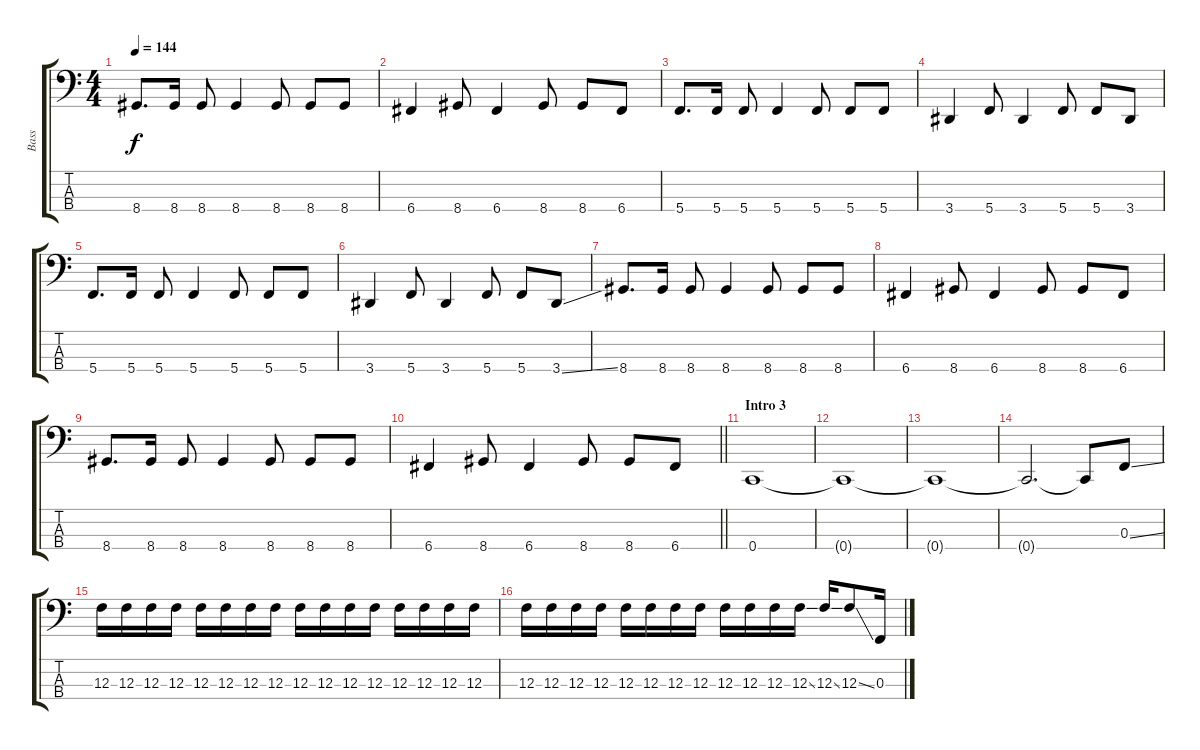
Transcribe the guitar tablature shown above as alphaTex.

\track ("Bass" "Bass") {instrument electricbassfinger}
\staff {score tabs}
\tuning (Eb2 Bb1 F1 C1) {hide}
\ts (4 4)
\tempo 144
\clef f4
\ks c
8.4.8{d dy f} 8.4.16 8.4.8 8.4.4 8.4.8 8.4.8 8.4.8 |
6.4.4 8.4.8 6.4.4 8.4.8 8.4.8 6.4.8 |
5.4.8{d} 5.4.16 5.4.8 5.4.4 5.4.8 5.4.8 5.4.8 |
3.4.4 5.4.8 3.4.4 5.4.8 5.4.8 3.4.8 |
5.4.8{d} 5.4.16 5.4.8 5.4.4 5.4.8 5.4.8 5.4.8 |
3.4.4 5.4.8 3.4.4 5.4.8 5.4.8 3.4{ss}.8 |
8.4.8{d} 8.4.16 8.4.8 8.4.4 8.4.8 8.4.8 8.4.8 |
6.4.4 8.4.8 6.4.4 8.4.8 8.4.8 6.4.8 |
8.4.8{d} 8.4.16 8.4.8 8.4.4 8.4.8 8.4.8 8.4.8 |
\barLineRight lightlight
6.4.4 8.4.8 6.4.4 8.4.8 8.4.8 6.4.8 |
\section ("" "Intro 3")
0.4.1 |
0.4{t}.1 |
0.4{t}.1 |
0.4{t}.2{d} 0.4{t}.8 0.3{ss}.8 |
12.3.16 12.3.16 12.3.16 12.3.16 12.3.16 12.3.16 12.3.16 12.3.16 12.3.16 12.3.16 12.3.16 12.3.16 12.3.16 12.3.16 12.3.16 12.3.16 |
12.3.16 12.3.16 12.3.16 12.3.16 12.3.16 12.3.16 12.3.16 12.3.16 12.3.16 12.3.16 12.3.16 12.3{ss}.16 12.3{ss}.16 12.3{ss}.8 0.3{ss}.16
